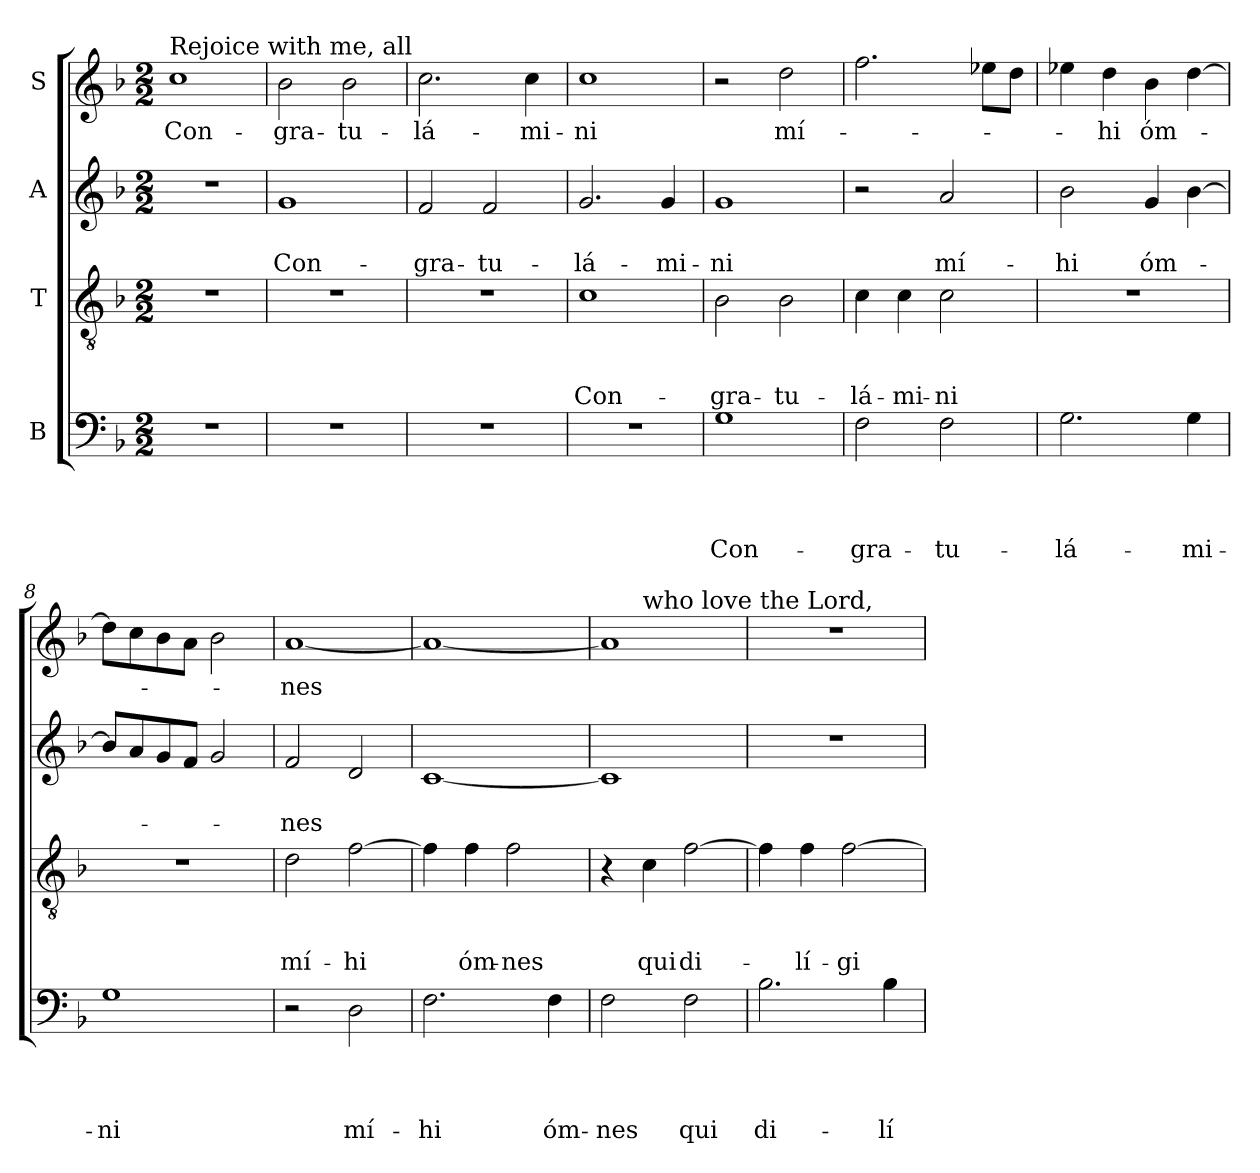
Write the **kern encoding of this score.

**kern	**text	**text	**text	**text	**kern	**text	**text	**text	**kern	**text	**text	**kern	**text
*part4	*part4	*part4	*part4	*part4	*part3	*part3	*part3	*part3	*part2	*part2	*part2	*part1	*part1
*staff4	*staff4	*staff4	*staff4	*staff4	*staff3	*staff3	*staff3	*staff3	*staff2	*staff2	*staff2	*staff1	*staff1
*I"B	*	*	*	*	*I"T	*	*	*	*I"A	*	*	*I"S	*
*clefF4	*	*	*	*	*clefGv2	*	*	*	*clefG2	*	*	*clefG2	*
*k[b-]	*	*	*	*	*k[b-]	*	*	*	*k[b-]	*	*	*k[b-]	*
*F:	*	*	*	*	*F:	*	*	*	*F:	*	*	*F:	*
*M2/2	*	*	*	*	*M2/2	*	*	*	*M2/2	*	*	*M2/2	*
=1	=1	=1	=1	=1	=1	=1	=1	=1	=1	=1	=1	=1	=1
!	!	!	!	!	!	!	!	!	!	!	!	!LO:TX:a:t=Rejoice with me, all	!
!	!	!	!	!	!	!	!	!	!	!	!	!	!LO:LY:b
1r	.	.	.	.	1r	.	.	.	1r	.	.	1cc	Con-
=2	=2	=2	=2	=2	=2	=2	=2	=2	=2	=2	=2	=2	=2
!	!	!	!	!	!	!	!	!	!	!	!LO:LY:b	!	!LO:LY:b
1r	.	.	.	.	1r	.	.	.	1g	.	Con-	2b-\	-gra-
!	!	!	!	!	!	!	!	!	!	!	!	!	!LO:LY:b
.	.	.	.	.	.	.	.	.	.	.	.	2b-\	-tu-
=3	=3	=3	=3	=3	=3	=3	=3	=3	=3	=3	=3	=3	=3
!	!	!	!	!	!	!	!	!	!	!	!LO:LY:b	!	!LO:LY:b
1r	.	.	.	.	1r	.	.	.	2f/	.	-gra-	2.cc\	-lá-
!	!	!	!	!	!	!	!	!	!	!	!LO:LY:b	!	!
.	.	.	.	.	.	.	.	.	2f/	.	-tu-	.	.
!	!	!	!	!	!	!	!	!	!	!	!	!	!LO:LY:b
.	.	.	.	.	.	.	.	.	.	.	.	4cc\	-mi-
=4	=4	=4	=4	=4	=4	=4	=4	=4	=4	=4	=4	=4	=4
!	!	!	!	!	!	!	!	!LO:LY:b	!	!	!LO:LY:b	!	!LO:LY:b
1r	.	.	.	.	1c	.	.	Con-	2.g/	.	-lá-	1cc	-ni
!	!	!	!	!	!	!	!	!	!	!	!LO:LY:b	!	!
.	.	.	.	.	.	.	.	.	4g/	.	-mi-	.	.
=5	=5	=5	=5	=5	=5	=5	=5	=5	=5	=5	=5	=5	=5
!	!	!	!	!LO:LY:b	!	!	!	!LO:LY:b	!	!	!LO:LY:b	!	!
1G	.	.	.	Con-	2B-\	.	.	-gra-	1g	.	-ni	2r	.
!	!	!	!	!	!	!	!	!LO:LY:b	!	!	!	!	!LO:LY:b
.	.	.	.	.	2B-\	.	.	-tu-	.	.	.	2dd\	mí-
=6	=6	=6	=6	=6	=6	=6	=6	=6	=6	=6	=6	=6	=6
!	!	!	!	!LO:LY:b	!	!	!	!LO:LY:b	!	!	!	!	!
2F\	.	.	.	-gra-	4c\	.	.	-lá-	2r	.	.	2.ff\	.
!	!	!	!	!	!	!	!	!LO:LY:b	!	!	!	!	!
.	.	.	.	.	4c\	.	.	-mi-	.	.	.	.	.
!	!	!	!	!LO:LY:b	!	!	!	!LO:LY:b	!	!	!LO:LY:b	!	!
2F\	.	.	.	-tu-	2c\	.	.	-ni	2a/	.	mí-	.	.
.	.	.	.	.	.	.	.	.	.	.	.	8ee-i\L	.
.	.	.	.	.	.	.	.	.	.	.	.	8dd\J	.
!!LO:LB:g=z
=7	=7	=7	=7	=7	=7	=7	=7	=7	=7	=7	=7	=7	=7
!	!	!	!	!LO:LY:b	!	!	!	!	!	!	!LO:LY:b	!	!
2.G\	.	.	.	-lá-	1r	.	.	.	2b-\	.	-hi	4ee-i\	.
!	!	!	!	!	!	!	!	!	!	!	!	!	!LO:LY:b
.	.	.	.	.	.	.	.	.	.	.	.	4dd\	-hi
!	!	!	!	!	!	!	!	!	!	!	!LO:LY:b	!	!LO:LY:b
.	.	.	.	.	.	.	.	.	4g/	.	óm-	4b-\	óm-
!	!	!	!	!LO:LY:b	!	!	!	!	!	!	!	!	!
4G\	.	.	.	-mi-	.	.	.	.	[4b-\	.	.	[4dd\	.
=8	=8	=8	=8	=8	=8	=8	=8	=8	=8	=8	=8	=8	=8
!	!	!	!	!LO:LY:b	!	!	!	!	!	!	!	!	!
1G	.	.	.	-ni	1r	.	.	.	8b-/L]	.	.	8dd\L]	.
.	.	.	.	.	.	.	.	.	8a/	.	.	8cc\	.
.	.	.	.	.	.	.	.	.	8g/	.	.	8b-\	.
.	.	.	.	.	.	.	.	.	8f/J	.	.	8a\J	.
.	.	.	.	.	.	.	.	.	2g/	.	.	2b-\	.
=9	=9	=9	=9	=9	=9	=9	=9	=9	=9	=9	=9	=9	=9
!	!	!	!	!	!	!	!	!LO:LY:b	!	!	!LO:LY:b	!	!LO:LY:b
2r	.	.	.	.	2d\	.	.	mí-	2f/	.	-nes	[1a	-nes
!	!	!	!	!LO:LY:b	!	!	!	!LO:LY:b	!	!	!	!	!
2D\	.	.	.	mí-	[2f\	.	.	-hi	2d/	.	.	.	.
=10	=10	=10	=10	=10	=10	=10	=10	=10	=10	=10	=10	=10	=10
!	!	!	!	!LO:LY:b	!	!	!	!	!	!	!	!	!
2.F\	.	.	.	-hi	4f\]	.	.	.	[1c	.	.	1a_	.
!	!	!	!	!	!	!	!	!LO:LY:b	!	!	!	!	!
.	.	.	.	.	4f\	.	.	óm-	.	.	.	.	.
!	!	!	!	!	!	!	!	!LO:LY:b	!	!	!	!	!
.	.	.	.	.	2f\	.	.	-nes	.	.	.	.	.
!	!	!	!	!LO:LY:b	!	!	!	!	!	!	!	!	!
4F\	.	.	.	óm-	.	.	.	.	.	.	.	.	.
=11	=11	=11	=11	=11	=11	=11	=11	=11	=11	=11	=11	=11	=11
!	!	!	!	!LO:LY:b	!	!	!	!	!	!	!	!	!
*	*	*	*	*	*	*	*	*	*	*	*	*^	*
2F\	.	.	.	-nes	4r	.	.	.	1c]	.	.	1a]	4ryy	.
!	!	!	!	!	!	!	!	!	!	!	!	!	!LO:TX:a:t=who love the Lord,	!
!	!	!	!	!	!	!	!	!LO:LY:b	!	!	!	!	!	!
.	.	.	.	.	4c\	.	.	qui	.	.	.	.	2.ryy	.
!	!	!	!	!LO:LY:b	!	!	!	!LO:LY:b	!	!	!	!	!	!
2F\	.	.	.	qui	[2f\	.	.	di-	.	.	.	.	.	.
=12	=12	=12	=12	=12	=12	=12	=12	=12	=12	=12	=12	=12	=12	=12
!	!	!	!	!LO:LY:b	!	!	!	!	!	!	!	!	!	!
*	*	*	*	*	*	*	*	*	*	*	*	*v	*v	*
2.B-\	.	.	.	di-	4f\]	.	.	.	1r	.	.	1r	.
!	!	!	!	!	!	!	!	!LO:LY:b	!	!	!	!	!
.	.	.	.	.	4f\	.	.	-lí-	.	.	.	.	.
!	!	!	!	!	!	!	!	!LO:LY:b	!	!	!	!	!
.	.	.	.	.	[2f\	.	.	-gi-	.	.	.	.	.
!	!	!	!	!LO:LY:b	!	!	!	!	!	!	!	!	!
4B-\	.	.	.	-lí-	.	.	.	.	.	.	.	.	.
=	=	=	=	=	=	=	=	=	=	=	=	=	=
*-	*-	*-	*-	*-	*-	*-	*-	*-	*-	*-	*-	*-	*-
